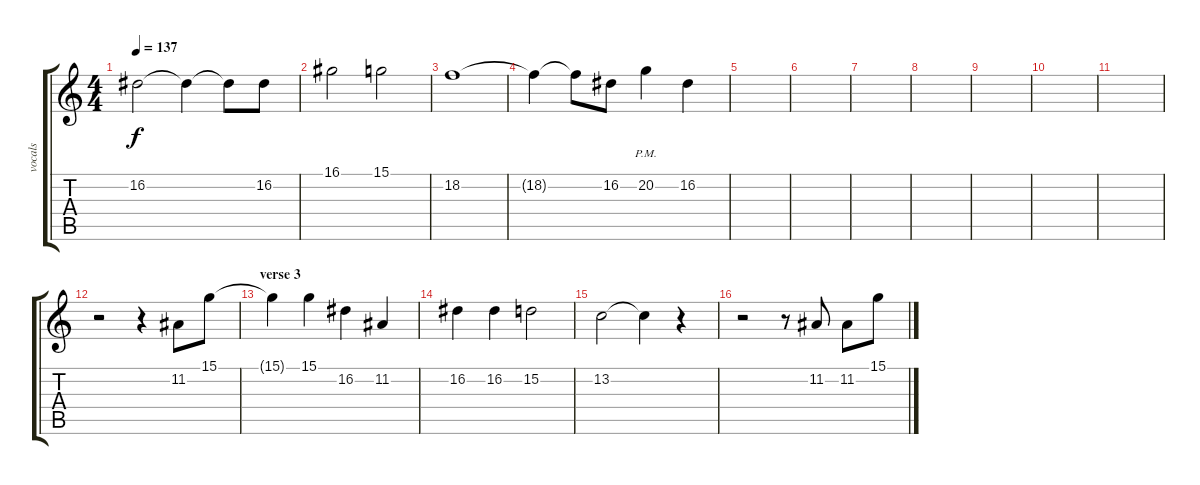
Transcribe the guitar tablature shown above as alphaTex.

\track ("vocals" "vocals") {instrument flute}
\staff {score tabs}
\tuning (E4 B3 G3 D3 A2 E2) {hide}
\ts (4 4)
\tempo 137
\clef g2
\ks c
16.2{t}.2{dy f} 16.2{t}.4 16.2{t}.8 16.2.8 |
16.1.2 15.1.2 |
18.2.1 |
18.2{t}.4 18.2{t}.8 16.2.8 20.2{pm}.4 16.2.4 |
|
|
|
|
|
|
|
r.2 r.4 11.2.8{volume 9} 15.1.8 |
\section ("" "verse 3")
15.1{t}.4 15.1.4 16.2.4 11.2.4 |
16.2.4 16.2.4 15.2.2 |
13.2.2 13.2{t}.4 r.4 |
r.2 r.8 11.2.8 11.2.8 15.1.8
